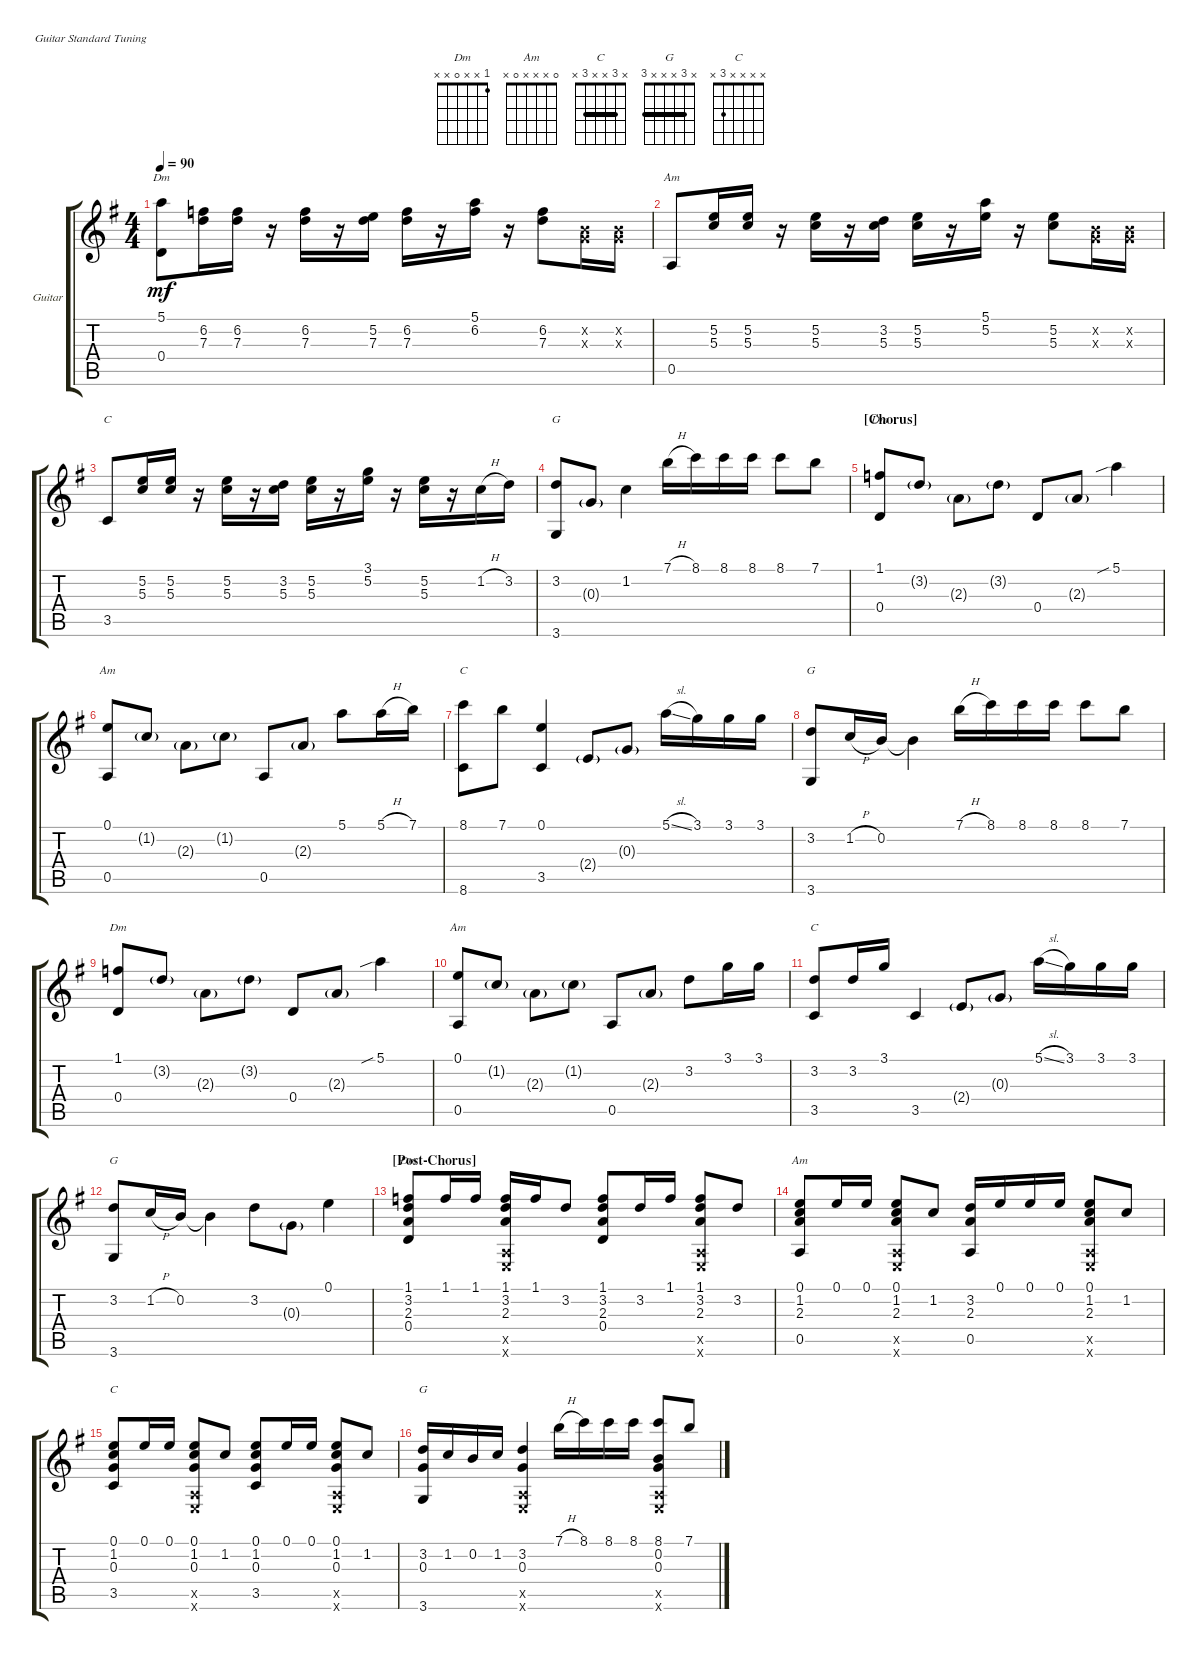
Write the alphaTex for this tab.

\bracketExtendMode groupsimilarinstruments
\firstSystemTrackNameOrientation horizontal
\otherSystemsTrackNameOrientation horizontal
\track ("" "Guitar") {instrument acousticguitarsteel}
\staff {score tabs}
\tuning (E4 B3 G3 D3 A2 E2)
\chord ("Dm" 1 x x x x x)
\chord ("Am" 0 x x x x x)
\chord ("C" 0 x x x x x)
\chord ("G" x 3 x x x x)
\chord ("G" x 3 x x x 3) {barre 3}
\chord ("Am" x x x x 0 x)
\chord ("Dm" 5 x x 0 x x)
\chord ("С" x x x x 3 x)
\chord ("C" 8 x x x x x) {firstfret 8}
\chord ("Dm" 1 x x 0 x x)
\chord ("Am" 0 x x x 0 x)
\chord ("C" x 3 x x 3 x) {barre 3}
\ts (4 4)
\tempo 90
\clef g2
\ks g
(0.4 5.1).8{ch "Dm" dy mf} (6.2 7.3).16 (6.2 7.3).16 r.16 (6.2 7.3).16 r.16 (5.2 7.3).16 (6.2 7.3).16 r.16 (5.1 6.2).16 r.16 (6.2 7.3).8 (0.2{x} 0.3{x}).16 (0.3{x} 0.2{x}).16 |
0.5.8{ch "Am"} (5.2 5.3).16 (5.2 5.3).16 r.16 (5.2 5.3).16 r.16 (3.2 5.3).16 (5.2 5.3).16 r.16 (5.1 5.2).16 r.16 (5.2 5.3).8 (0.2{x} 0.3{x}).16 (0.3{x} 0.2{x}).16 |
3.5.8{ch "С"} (5.2 5.3).16 (5.2 5.3).16 r.16 (5.2 5.3).16 r.16 (3.2 5.3).16 (5.2 5.3).16 r.16 (3.1 5.2).16 r.16 (5.2 5.3).16 r.16 1.2{h}.16 3.2.16 |
(3.2 3.6).8{ch "G"} 0.3{g}.8 1.2.4 7.1{h}.16 8.1.16 8.1.16 8.1.16 8.1.8 7.1.8 |
\section ("" "[Chorus]")
(1.1 0.4).8{ch "Dm"} 3.2{g}.8 2.3{g}.8 3.2{g}.8 0.4.8 2.3{g}.8 5.1{sib}.4 |
(0.1 0.5).8{ch "Am"} 1.2{g}.8 2.3{g}.8 1.2{g}.8 0.5.8 2.3{g}.8 5.1.8 5.1{h}.16 7.1.16 |
(8.1 8.6).8{ch "C"} 7.1.8 (0.1 3.5).4 2.4{g}.8 0.3{g}.8 5.1{sl}.16 3.1.16 3.1.16 3.1.16 |
(3.2 3.6).8{ch "G"} 1.2{h}.16 0.2.16 0.2{t}.4 7.1{h}.16 8.1.16 8.1.16 8.1.16 8.1.8 7.1.8 |
(1.1 0.4).8{ch "Dm"} 3.2{g}.8 2.3{g}.8 3.2{g}.8 0.4.8 2.3{g}.8 5.1{sib}.4 |
(0.1 0.5).8{ch "Am"} 1.2{g}.8 2.3{g}.8 1.2{g}.8 0.5.8 2.3{g}.8 3.2.8 3.1.16 3.1.16 |
(3.2 3.5).8{ch "C"} 3.2.16 3.1.16 3.5.4 2.4{g}.8 0.3{g}.8 5.1{sl}.16 3.1.16 3.1.16 3.1.16 |
(3.2 3.6).8{ch "G"} 1.2{h}.16 0.2.16 0.2{t}.4 3.2.8 0.3{g}.8 0.1.4 |
\section ("" "[Post-Chorus]")
(1.1 3.2 2.3 0.4).8{ch "Dm"} 1.1.16 1.1.16 (1.1 3.2 2.3 0.6{x} 0.5{x}).16 1.1.16 3.2.8 (1.1 3.2 2.3 0.4).8 3.2.16 1.1.16 (1.1 3.2 2.3 0.5{x} 0.6{x}).8 3.2.8 |
(0.1 1.2 2.3 0.5).8{ch "Am"} 0.1.16 0.1.16 (0.1 1.2 2.3 0.5{x} 0.6{x}).8 1.2.8 (3.2 0.5 2.3).16 0.1.16 0.1.16 0.1.16 (0.1 1.2 2.3 0.5{x} 0.6{x}).8 1.2.8 |
(0.1 3.5 1.2 0.3).8{ch "C"} 0.1.16 0.1.16 (0.1 1.2 0.3 0.5{x} 0.6{x}).8 1.2.8 (0.1 3.5 1.2 0.3).8 0.1.16 0.1.16 (0.1 1.2 0.3 0.5{x} 0.6{x}).8 1.2.8 |
(3.2 3.6 0.3).16{ch "G"} 1.2.16 0.2.16 1.2.16 (3.2 0.3 0.5{x} 0.6{x}).4 7.1{h}.16 8.1.16 8.1.16 8.1.16 (8.1 0.2 0.3 0.5{x} 0.6{x}).8 7.1.8
